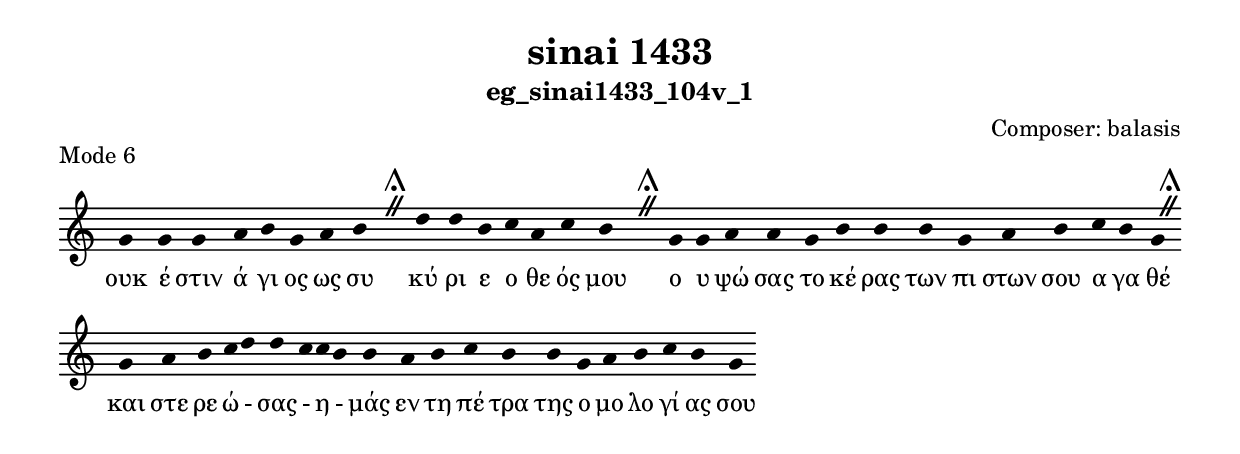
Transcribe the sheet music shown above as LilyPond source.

\include "gregorian.ly"

	\header {
 	  title = "sinai 1433"
	  subtitle = "eg_sinai1433_104v_1"
	  composer = "Composer: balasis"
	  piece = "Mode 6"
	}

	chant = {
	  g'4 g'4 g'4 a'4 b'4 g'4 a'4 b'4 \divisioMaior
 d''4 d''4 b'4 c''4 a'4 c''4 b'4 \divisioMaior
 g'4 g'4 a'4 a'4 g'4 b'4 b'4 b'4 g'4 a'4 b'4 c''4 b'4 g'4 \divisioMaior
 g'4 a'4 b'4 c''4 d''4 d''4 c''4 c''4 b'4 b'4 a'4 b'4 c''4 b'4 b'4 g'4 a'4 b'4 c''4 b'4 g'4\finalis
	}

	verba = \lyricmode {ουκ έ στιν ά γι ος ως συ 
κύ ρι ε ο θε ός μου 
ο υ ψώ σας το κέ ρας των πι στων σου α γα θέ 
και στε ρε ώ - σας - η - μάς εν τη πέ τρα της ο μο λο γί ας σου 
	}


	\score {
	  \new Staff <<
	  \new Voice = "melody" \chant
	  \new Lyrics = "one" \lyricsto melody \verba
	  >>
	  \layout {
	    \context {
	      \Staff
	      \remove "Time_signature_engraver"
	      \remove "Bar_engraver"
	    }
	    \context {
	      \Voice
	      \remove "Stem_engraver"
	    }
	  }
	}